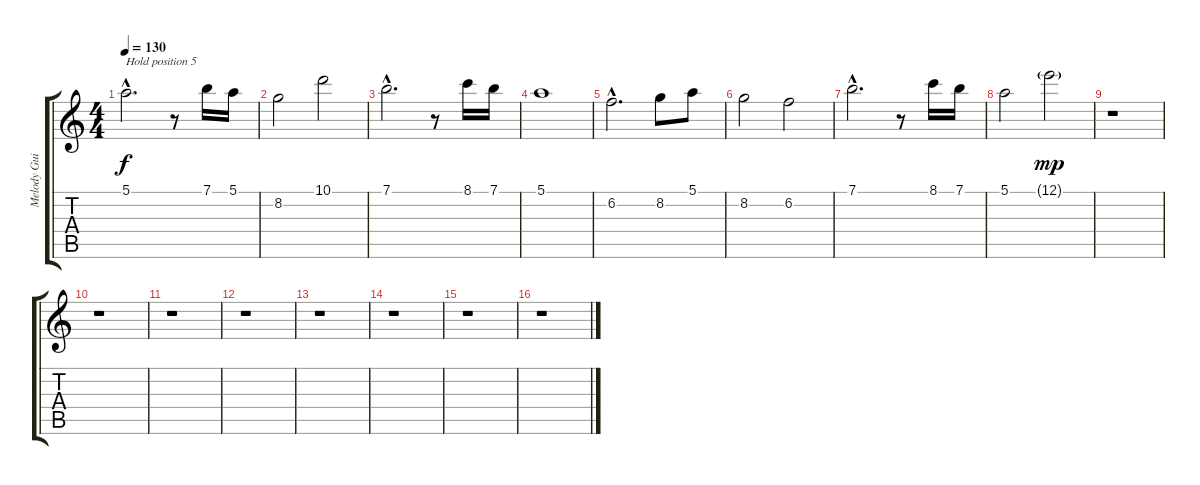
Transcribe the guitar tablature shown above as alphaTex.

\track ("Melody Guitar" "Melody Gui") {instrument acousticguitarnylon}
\staff {score tabs}
\tuning (E4 B3 G3 D3 A2 E2) {hide}
\ts (4 4)
\tempo 130
\clef g2
\ks c
5.1{hac}.2{d txt "Hold position 5" dy f} r.8{volume 16} 7.1.16 5.1.16 |
8.2.2 10.1.2 |
7.1{hac}.2{d} r.8 8.1.16 7.1.16 |
5.1.1 |
6.2{hac}.2{d} 8.2.8 5.1.8 |
8.2.2 6.2.2 |
7.1{hac}.2{d} r.8 8.1.16 7.1.16 |
5.1.2 12.1{g}.2{dy mp} |
r.1 |
r.1 |
r.1 |
r.1 |
r.1 |
r.1 |
r.1 |
r.1
